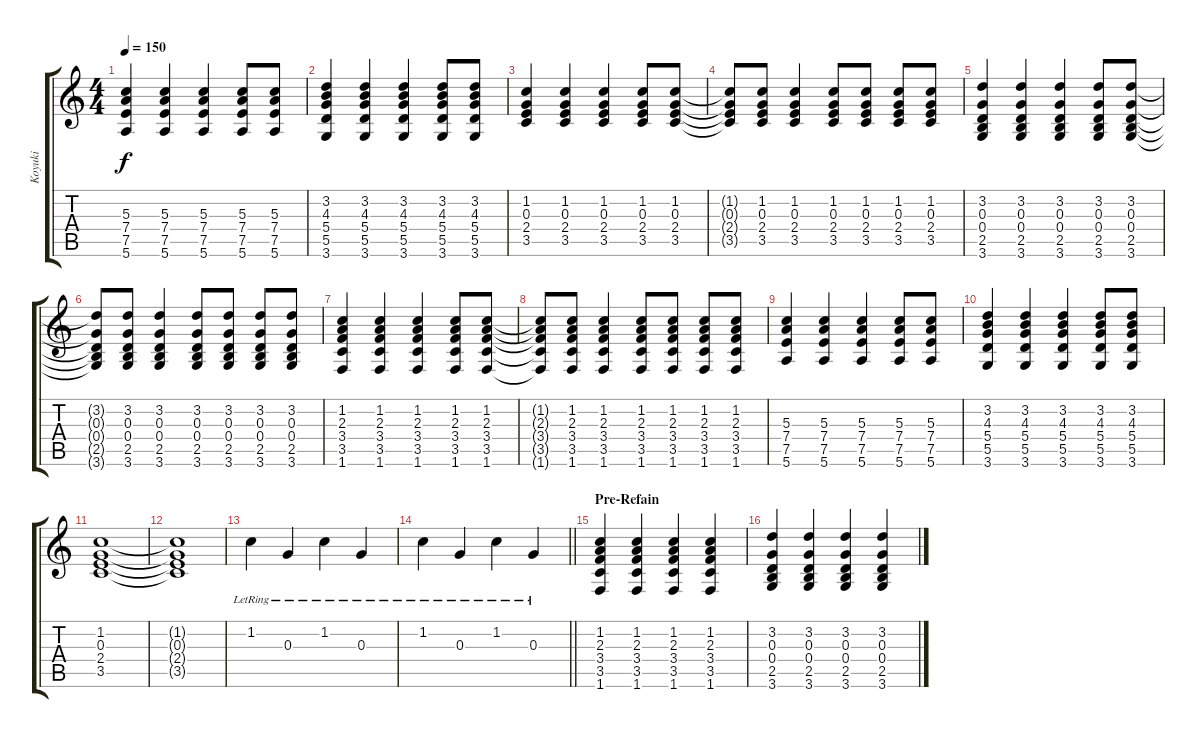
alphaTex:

\track ("Koyuki" "Koyuki") {instrument overdrivenguitar}
\staff {score tabs}
\tuning (E4 B3 G3 D3 A2 E2) {hide}
\ts (4 4)
\tempo 150
\clef g2
\ks c
(5.3 7.4 7.5 5.6).4{dy f} (5.3 7.4 7.5 5.6).4 (5.3 7.4 7.5 5.6).4 (5.3 7.4 7.5 5.6).8 (5.3 7.4 7.5 5.6).8 |
(3.2 4.3 5.4 5.5 3.6).4 (3.2 4.3 5.4 5.5 3.6).4 (3.2 4.3 5.4 5.5 3.6).4 (3.2 4.3 5.4 5.5 3.6).8 (3.2 4.3 5.4 5.5 3.6).8 |
(1.2 0.3 2.4 3.5).4 (1.2 0.3 2.4 3.5).4 (1.2 0.3 2.4 3.5).4 (1.2 0.3 2.4 3.5).8 (1.2 0.3 2.4 3.5).8 |
(1.2{t} 0.3{t} 2.4{t} 3.5{t}).8 (1.2 0.3 2.4 3.5).8 (1.2 0.3 2.4 3.5).4 (1.2 0.3 2.4 3.5).8 (1.2 0.3 2.4 3.5).8 (1.2 0.3 2.4 3.5).8 (1.2 0.3 2.4 3.5).8 |
(3.2 0.3 0.4 2.5 3.6).4 (3.2 0.3 0.4 2.5 3.6).4 (3.2 0.3 0.4 2.5 3.6).4 (3.2 0.3 0.4 2.5 3.6).8 (3.2 0.3 0.4 2.5 3.6).8 |
(3.2{t} 0.3{t} 0.4{t} 2.5{t} 3.6{t}).8 (3.2 0.3 0.4 2.5 3.6).8 (3.2 0.3 0.4 2.5 3.6).4 (3.2 0.3 0.4 2.5 3.6).8 (3.2 0.3 0.4 2.5 3.6).8 (3.2 0.3 0.4 2.5 3.6).8 (3.2 0.3 0.4 2.5 3.6).8 |
(1.2 2.3 3.4 3.5 1.6).4 (1.2 2.3 3.4 3.5 1.6).4 (1.2 2.3 3.4 3.5 1.6).4 (1.2 2.3 3.4 3.5 1.6).8 (1.2 2.3 3.4 3.5 1.6).8 |
(1.2{t} 2.3{t} 3.4{t} 3.5{t} 1.6{t}).8 (1.2 2.3 3.4 3.5 1.6).8 (1.2 2.3 3.4 3.5 1.6).4 (1.2 2.3 3.4 3.5 1.6).8 (1.2 2.3 3.4 3.5 1.6).8 (1.2 2.3 3.4 3.5 1.6).8 (1.2 2.3 3.4 3.5 1.6).8 |
(5.3 7.4 7.5 5.6).4 (5.3 7.4 7.5 5.6).4 (5.3 7.4 7.5 5.6).4 (5.3 7.4 7.5 5.6).8 (5.3 7.4 7.5 5.6).8 |
(3.2 4.3 5.4 5.5 3.6).4 (3.2 4.3 5.4 5.5 3.6).4 (3.2 4.3 5.4 5.5 3.6).4 (3.2 4.3 5.4 5.5 3.6).8 (3.2 4.3 5.4 5.5 3.6).8 |
(1.2 0.3 2.4 3.5).1 |
(1.2{t} 0.3{t} 2.4{t} 3.5{t}).1 |
1.2{lr}.4 0.3{lr}.4 1.2{lr}.4 0.3{lr}.4 |
\barLineRight lightlight
1.2{lr}.4 0.3{lr}.4 1.2{lr}.4 0.3{lr}.4 |
\section ("" "Pre-Refain")
(1.2 2.3 3.4 3.5 1.6).4 (1.2 2.3 3.4 3.5 1.6).4 (1.2 2.3 3.4 3.5 1.6).4 (1.2 2.3 3.4 3.5 1.6).4 |
(3.2 0.3 0.4 2.5 3.6).4 (3.2 0.3 0.4 2.5 3.6).4 (3.2 0.3 0.4 2.5 3.6).4 (3.2 0.3 0.4 2.5 3.6).4
